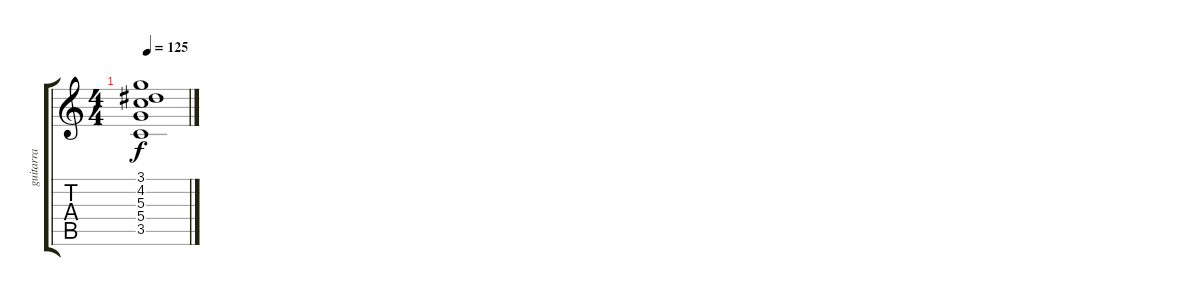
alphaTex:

\track ("guitarra" "guitarra") {instrument distortionguitar}
\staff {score tabs}
\tuning (E4 B3 G3 D3 A2 E2) {hide}
\ts (4 4)
\tempo 125
\clef g2
\ks c
(3.1{t} 4.2{t} 5.3{t} 5.4{t} 3.5{t}).1{dy f}
